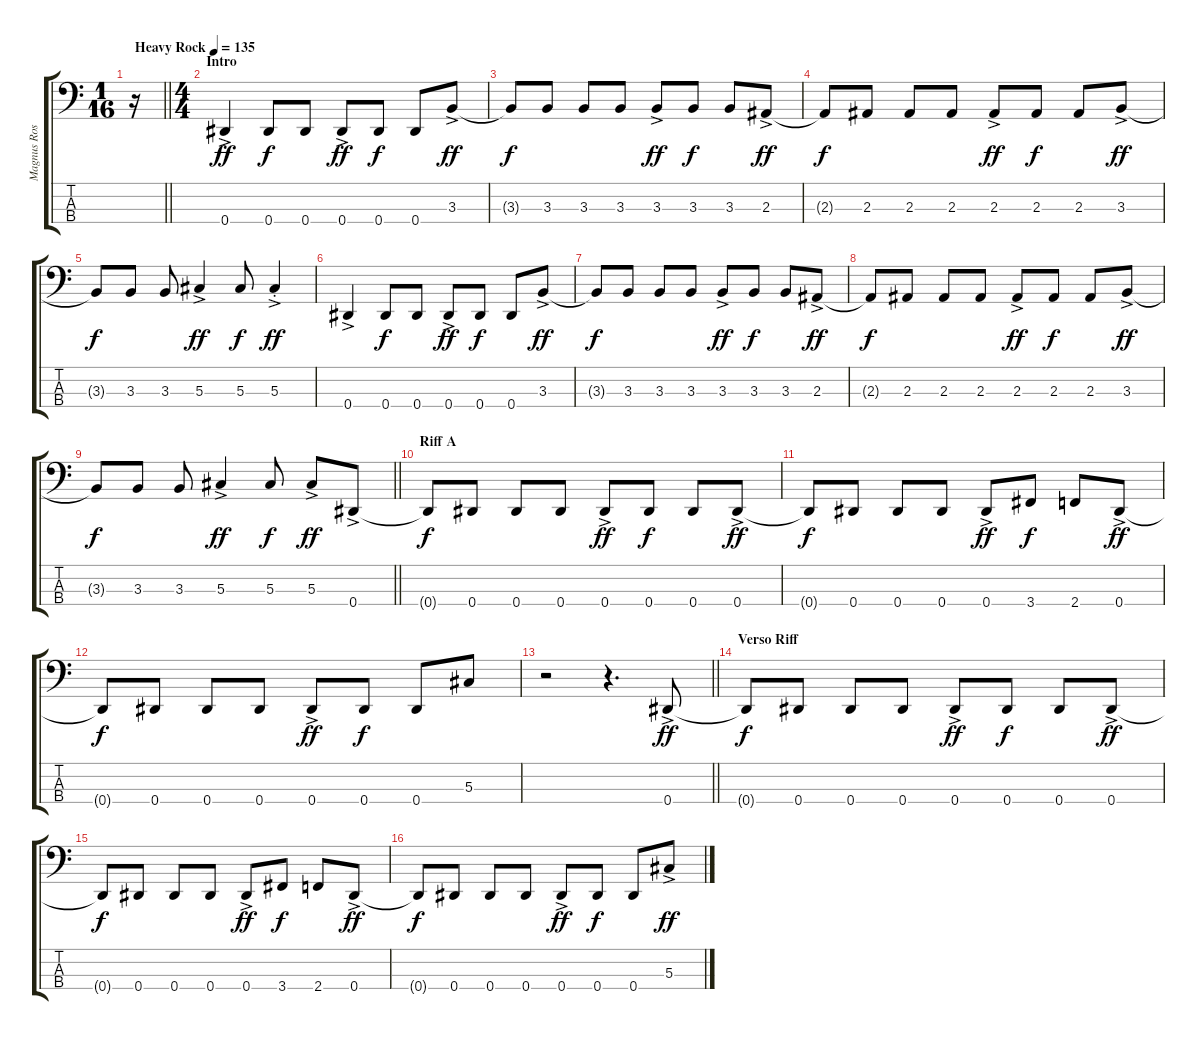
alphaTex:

\track ("Magnus Rosén" "Magnus Ros") {instrument electricbassfinger}
\staff {score tabs}
\tuning (Gb2 Db2 Ab1 Eb1) {hide}
\ts (1 16)
\tempo (135 "Heavy Rock")
\clef f4
\barLineRight lightlight
\ks c
r.16{dy ff instrument electricbassfinger} |
\ts (4 4)
\section ("" "Intro")
0.4{ac}.4 0.4.8{dy f} 0.4.8 0.4{ac}.8{dy ff} 0.4.8{dy f} 0.4.8 3.3{ac}.8{dy ff} |
3.3{t}.8{dy f} 3.3.8 3.3.8 3.3.8 3.3{ac}.8{dy ff} 3.3.8{dy f} 3.3.8 2.3{ac}.8{dy ff} |
2.3{t}.8{dy f} 2.3.8 2.3.8 2.3.8 2.3{ac}.8{dy ff} 2.3.8{dy f} 2.3.8 3.3{ac}.8{dy ff} |
3.3{t}.8{dy f} 3.3.8 3.3.8 5.3{ac}.4{dy ff} 5.3.8{dy f} 5.3{ac st}.4{dy ff} |
0.4{ac}.4 0.4.8{dy f} 0.4.8 0.4{ac}.8{dy ff} 0.4.8{dy f} 0.4.8 3.3{ac}.8{dy ff} |
3.3{t}.8{dy f} 3.3.8 3.3.8 3.3.8 3.3{ac}.8{dy ff} 3.3.8{dy f} 3.3.8 2.3{ac}.8{dy ff} |
2.3{t}.8{dy f} 2.3.8 2.3.8 2.3.8 2.3{ac}.8{dy ff} 2.3.8{dy f} 2.3.8 3.3{ac}.8{dy ff} |
\barLineRight lightlight
3.3{t}.8{dy f} 3.3.8 3.3.8 5.3{ac}.4{dy ff} 5.3.8{dy f} 5.3{ac}.8{dy ff} 0.4{ac}.8 |
\section ("" "Riff A")
0.4{t}.8{dy f} 0.4.8 0.4.8 0.4.8 0.4{ac}.8{dy ff} 0.4.8{dy f} 0.4.8 0.4{ac}.8{dy ff} |
0.4{t}.8{dy f} 0.4.8 0.4.8 0.4.8 0.4{ac}.8{dy ff} 3.4.8{dy f} 2.4.8 0.4{ac}.8{dy ff} |
0.4{t}.8{dy f} 0.4.8 0.4.8 0.4.8 0.4{ac}.8{dy ff} 0.4.8{dy f} 0.4.8 5.3.8 |
\barLineRight lightlight
r.2 r.4{d} 0.4{ac}.8{dy ff} |
\section ("" "Verso Riff")
0.4{t}.8{dy f} 0.4.8 0.4.8 0.4.8 0.4{ac}.8{dy ff} 0.4.8{dy f} 0.4.8 0.4{ac}.8{dy ff} |
0.4{t}.8{dy f} 0.4.8 0.4.8 0.4.8 0.4{ac}.8{dy ff} 3.4.8{dy f} 2.4.8 0.4{ac}.8{dy ff} |
0.4{t}.8{dy f} 0.4.8 0.4.8 0.4.8 0.4{ac}.8{dy ff} 0.4.8{dy f} 0.4.8 5.3{ac}.8{dy ff}
